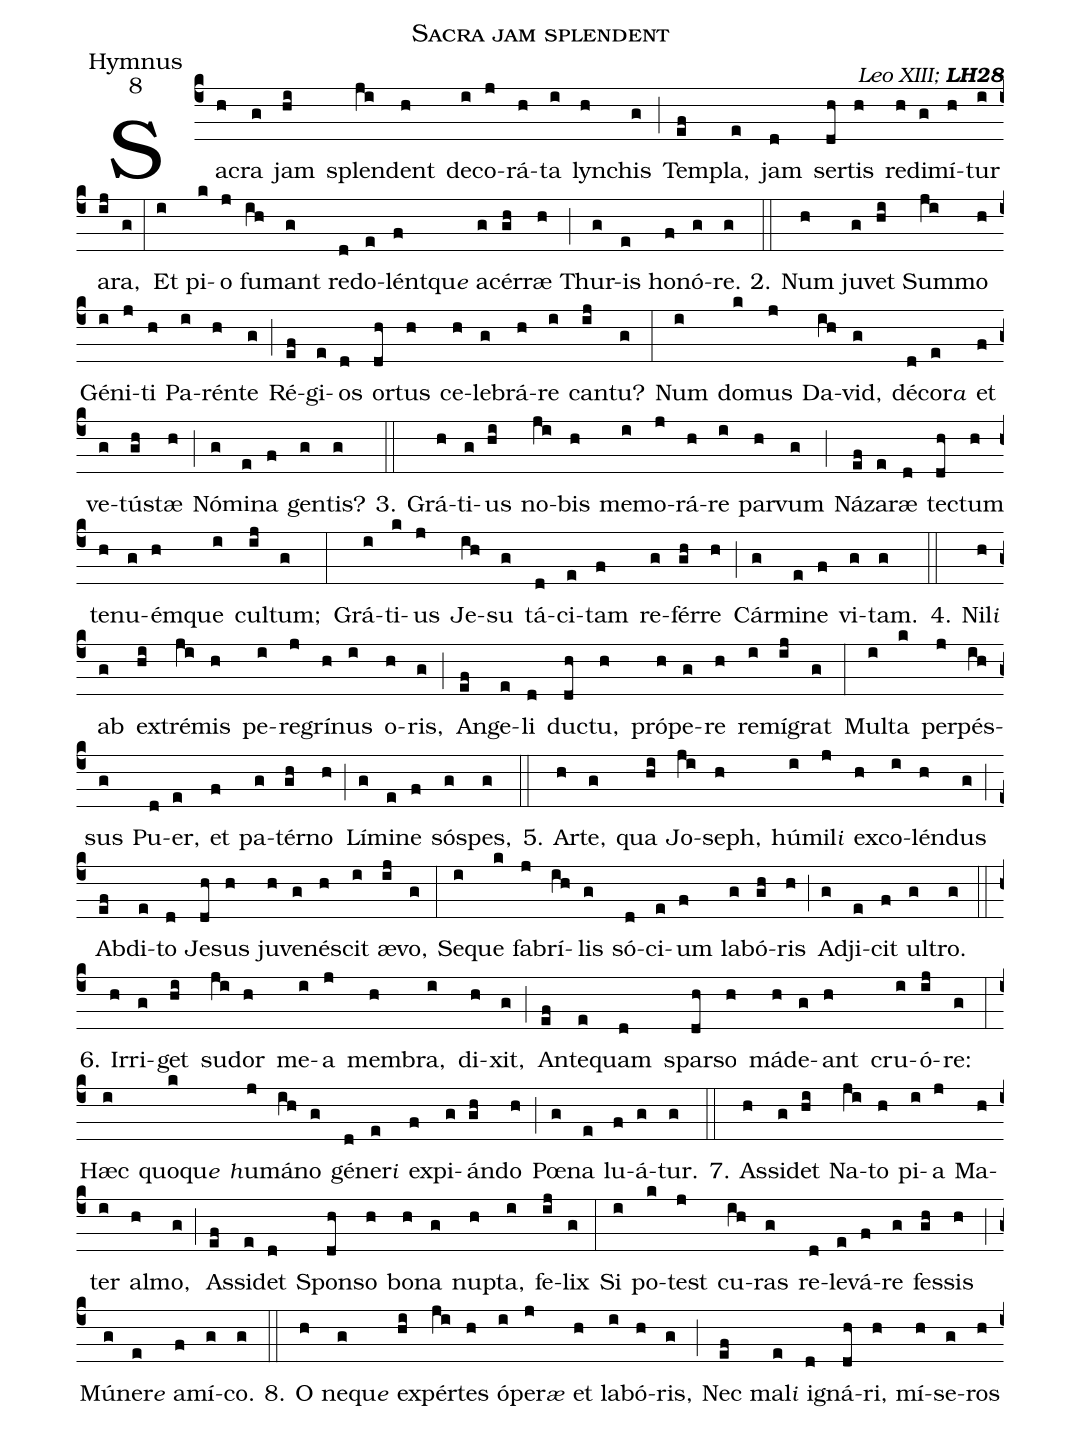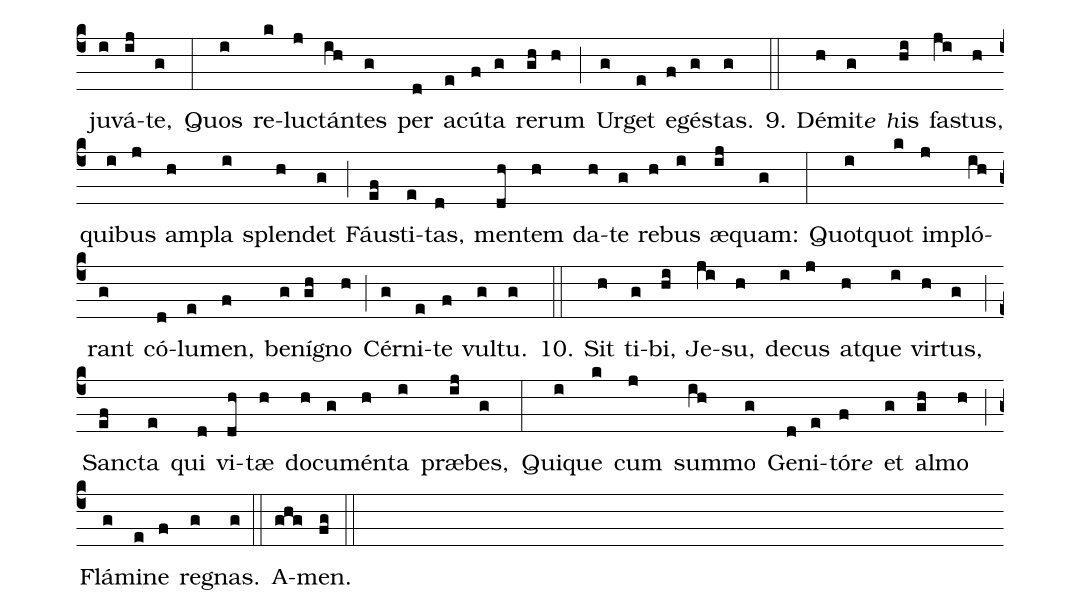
name:Sacra jam splendent;
office-part:Hymnus;
mode:8;
commentary:{\itshape\mdseries Leo XIII;\/} {\bfseries LH28};
%%
(c4) Sa(h)cra(g) jam(hi) splen(ji)dent(h) de(i)co(j)rá(h)ta(i) lyn(h)chis(g) (;)
Tem(ef)pla,(e) jam(d) ser(dh)tis(h) re(h)di(g)mí(h)tur(i) a(ij)ra,(g) (:)
Et(i) pi(k)o(j) fu(ih)mant(g) re(d)do(e)léntqu<e>e</e>(f) a(g)cér(gh)ræ(h) (;)
Thur(g)is(e) ho(f)nó(g)re.(g) (::)
2. Num(h) ju(g)vet(hi) Sum(ji)mo(h) Gé(i)ni(j)ti(h) Pa(i)rén(h)te(g) (;)
Ré(ef)gi(e)os(d) or(dh)tus(h) ce(h)le(g)brá(h)re(i) can(ij)tu?(g) (:)
Num(i) do(k)mus(j) Da(ih)vid,(g) dé(d)cor<e>a</e>(e) et(f) ve(g)tú(gh)stæ(h) (;)
Nó(g)mi(e)na(f) gen(g)tis?(g) (::)

3. Grá(h)ti(g)us(hi) no(ji)bis(h) me(i)mo(j)rá(h)re(i) par(h)vum(g) (;)
Ná(ef)za(e)ræ(d) tec(dh)tum(h) te(h)nu(g)ém(h)que(i) cul(ij)tum;(g) (:)
Grá(i)ti(k)us(j) Je(ih)su(g) tá(d)ci(e)tam(f) re(g)fér(gh)re(h) (;)
Cár(g)mi(e)ne(f) vi(g)tam.(g) (::)

4. Nil<e>i</e>(h) ab(g) ex(hi)tré(ji)mis(h) pe(i)re(j)grí(h)nus(i) o(h)ris,(g) (;)
An(ef)ge(e)li(d) duc(dh)tu,(h) pró(h)pe(g)re(h) re(i)mí(ij)grat(g) (:)
Mul(i)ta(k) per(j)pés(ih)sus(g) Pu(d)er,(e) et(f) pa(g)tér(gh)no(h) (;)
Lí(g)mi(e)ne(f) sós(g)pes,(g) (::)

5. Ar(h)te,(g) qua(hi) Jo(ji)seph,(h) hú(i)mil<e>i</e>(j) ex(h)co(i)lén(h)dus(g) (;)
Ab(ef)di(e)to(d) Je(dh)sus(h) ju(h)ve(g)né(h)scit(i) æ(ij)vo,(g) (:)
Se(i)que(k) fa(j)brí(ih)lis(g) só(d)ci(e)um(f) la(g)bó(gh)ris(h) (;)
Ad(g)ji(e)cit(f) u(g)ltro.(g) (::)

6. Ir(h)ri(g)get(hi) su(ji)dor(h) me(i)a(j) mem(h)bra,(i) di(h)xit,(g) (;)
An(ef)te(e)quam(d) spar(dh)so(h) má(h)de(g)ant(h) cru(i)ó(ij)re:(g) (:)
Hæc(i) quoqu<e>e</e>(k) <e>h</e>u(j)má(ih)no(g) gé(d)ner<e>i</e>(e) ex(f)pi(g)án(gh)do(h) (;)
Pœ(g)na(e) lu(f)á(g)tur.(g) (::)

7. As(h)si(g)det(hi) Na(ji)to(h) pi(i)a(j) Ma(h)ter(i) al(h)mo,(g) (;)
As(ef)si(e)det(d) Spon(dh)so(h) bo(h)na(g) nu(h)pta,(i) fe(ij)lix(g) (:)
Si(i) po(k)test(j) cu(ih)ras(g) re(d)le(e)vá(f)re(g) fes(gh)sis(h) (;)
Mú(g)ner<e>e</e>(e) a(f)mí(g)co.(g) (::)

8. O(h) nequ<e>e</e>(g) ex(hi)pér(ji)tes(h) ó(i)per<e>æ</e>(j) et(h) la(i)bó(h)ris,(g) (;)
Nec(ef) mal<e>i</e>(e) i(d)gná(dh)ri,(h) mí(h)se(g)ros(h) ju(i)vá(ij)te,(g) (:)
Quos(i) re(k)luc(j)tán(ih)tes(g) per(d) a(e)cú(f)ta(g) re(gh)rum(h) (;)
Ur(g)get(e) e(f)gés(g)tas.(g) (::)

9.  Dé(h)mit<e>e</e>(g) <e>h</e>is(hi) fa(ji)stus,(h) qui(i)bus(j) am(h)pla(i) splen(h)det(g) (;)
Fáu(ef)sti(e)tas,(d) men(dh)tem(h) da(h)te(g) re(h)bus(i) æ(ij)quam:(g) (:)
Quot(i)quot(k) im(j)pló(ih)rant(g) có(d)lu(e)men,(f) be(g)ní(gh)gno(h) (;)
Cér(g)ni(e)te(f) vul(g)tu.(g) (::)

10.  Sit(h) ti(g)bi,(hi) Je(ji)su,(h) de(i)cus(j) at(h)que(i) vir(h)tus,(g) (;)
Sanc(ef)ta(e) qui(d) vi(dh)tæ(h) do(h)cu(g)mén(h)ta(i) præ(ij)bes,(g) (:)
Qui(i)que(k) cum(j) sum(ih)mo(g) Gen(d)i(e)tór<e>e</e>(f) et(g) al(gh)mo(h) (;)
Flá(g)mi(e)ne(f) re(g)gnas.(g) (::)
A(ghg)men.(fg) (::)
